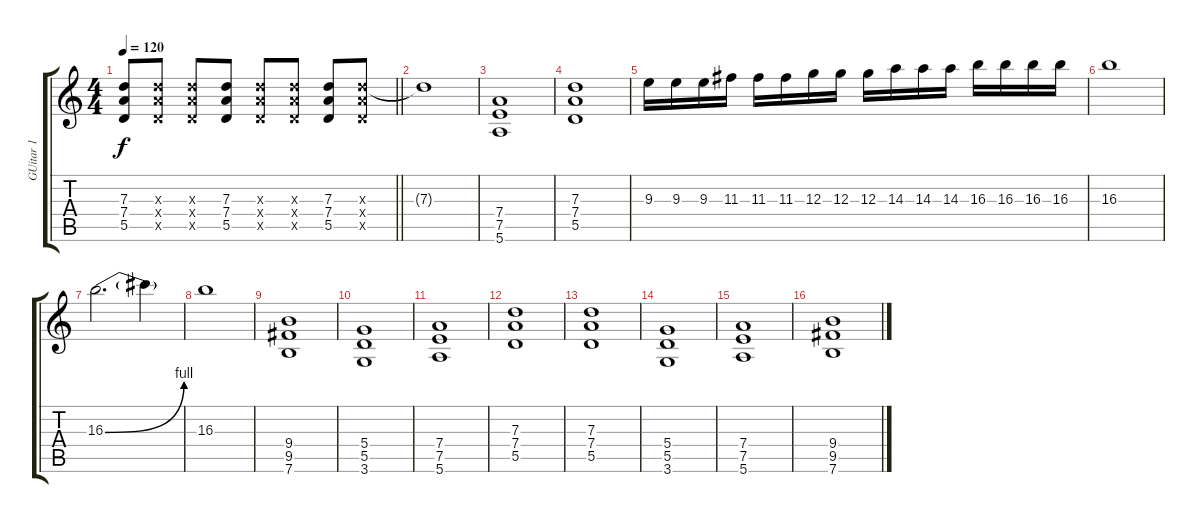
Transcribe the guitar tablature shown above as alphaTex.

\track ("GUitar 1" "GUitar 1") {instrument distortionguitar}
\staff {score tabs}
\tuning (E4 B3 G3 D3 A2 E2) {hide}
\ts (4 4)
\tempo 120
\clef g2
\barLineRight lightlight
\ks c
(7.3 7.4 5.5).8{dy f} (7.3{x} 7.4{x} 5.5{x}).8 (7.3{x} 7.4{x} 5.5{x}).8 (7.3 7.4 5.5).8 (7.3{x} 7.4{x} 5.5{x}).8 (7.3{x} 7.4{x} 5.5{x}).8 (7.3 7.4 5.5).8 (7.3{x} 7.4{x} 5.5{x}).8 |
7.3{t}.1 |
(7.4 7.5 5.6).1 |
(7.3 7.4 5.5).1 |
9.3.16 9.3.16 9.3.16 11.3.16 11.3.16 11.3.16 12.3.16 12.3.16 12.3.16 14.3.16 14.3.16 14.3.16 16.3.16 16.3.16 16.3.16 16.3.16 |
16.3.1 |
16.3{be (bend 0 0 60 4)}.2{d} 16.3{t}.4 |
16.3.1 |
(9.4 9.5 7.6).1 |
(5.4 5.5 3.6).1 |
(7.4 7.5 5.6).1 |
(7.3 7.4 5.5).1 |
(7.3 7.4 5.5).1 |
(5.4 5.5 3.6).1 |
(7.4 7.5 5.6).1 |
(9.4 9.5 7.6).1
